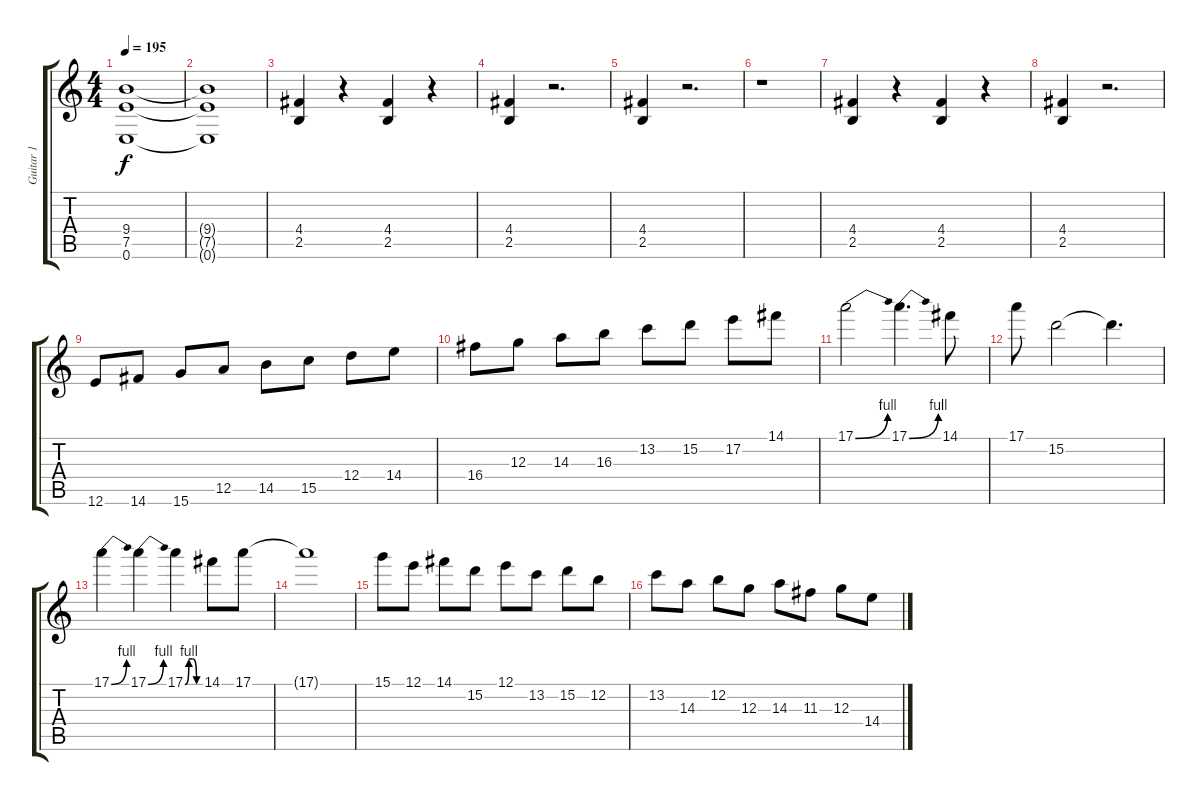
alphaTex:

\track ("Guitar 1" "Guitar 1") {instrument overdrivenguitar}
\staff {score tabs}
\tuning (E4 B3 G3 D3 A2 E2) {hide}
\ts (4 4)
\tempo 195
\clef g2
\ks c
(9.4{t} 7.5{t} 0.6{t}).1{dy f} |
(9.4{t} 7.5{t} 0.6{t}).1 |
(4.4 2.5).4 r.4 (4.4 2.5).4 r.4 |
(4.4 2.5).4 r.2{d} |
(4.4 2.5).4 r.2{d} |
r.1 |
(4.4 2.5).4 r.4 (4.4 2.5).4 r.4 |
(4.4 2.5).4 r.2{d} |
12.6.8 14.6.8 15.6.8 12.5.8 14.5.8 15.5.8 12.4.8 14.4.8 |
16.4.8 12.3.8 14.3.8 16.3.8 13.2.8 15.2.8 17.2.8 14.1.8 |
17.1{be (bend 0 0 60 4)}.2 17.1{be (bend 0 0 60 4)}.4{d} 14.1.8 |
17.1.8 15.2.2 15.2{t}.4{d} |
17.1{be (bend 0 0 60 4)}.4 17.1{be (bend 0 0 60 4)}.4 17.1{be (custom 0 0 15 4 30 4 45 0 60 0)}.4 14.1.8 17.1.8 |
17.1{t}.1 |
15.1.8 12.1.8 14.1.8 15.2.8 12.1.8 13.2.8 15.2.8 12.2.8 |
13.2.8 14.3.8 12.2.8 12.3.8 14.3.8 11.3.8 12.3.8 14.4.8
